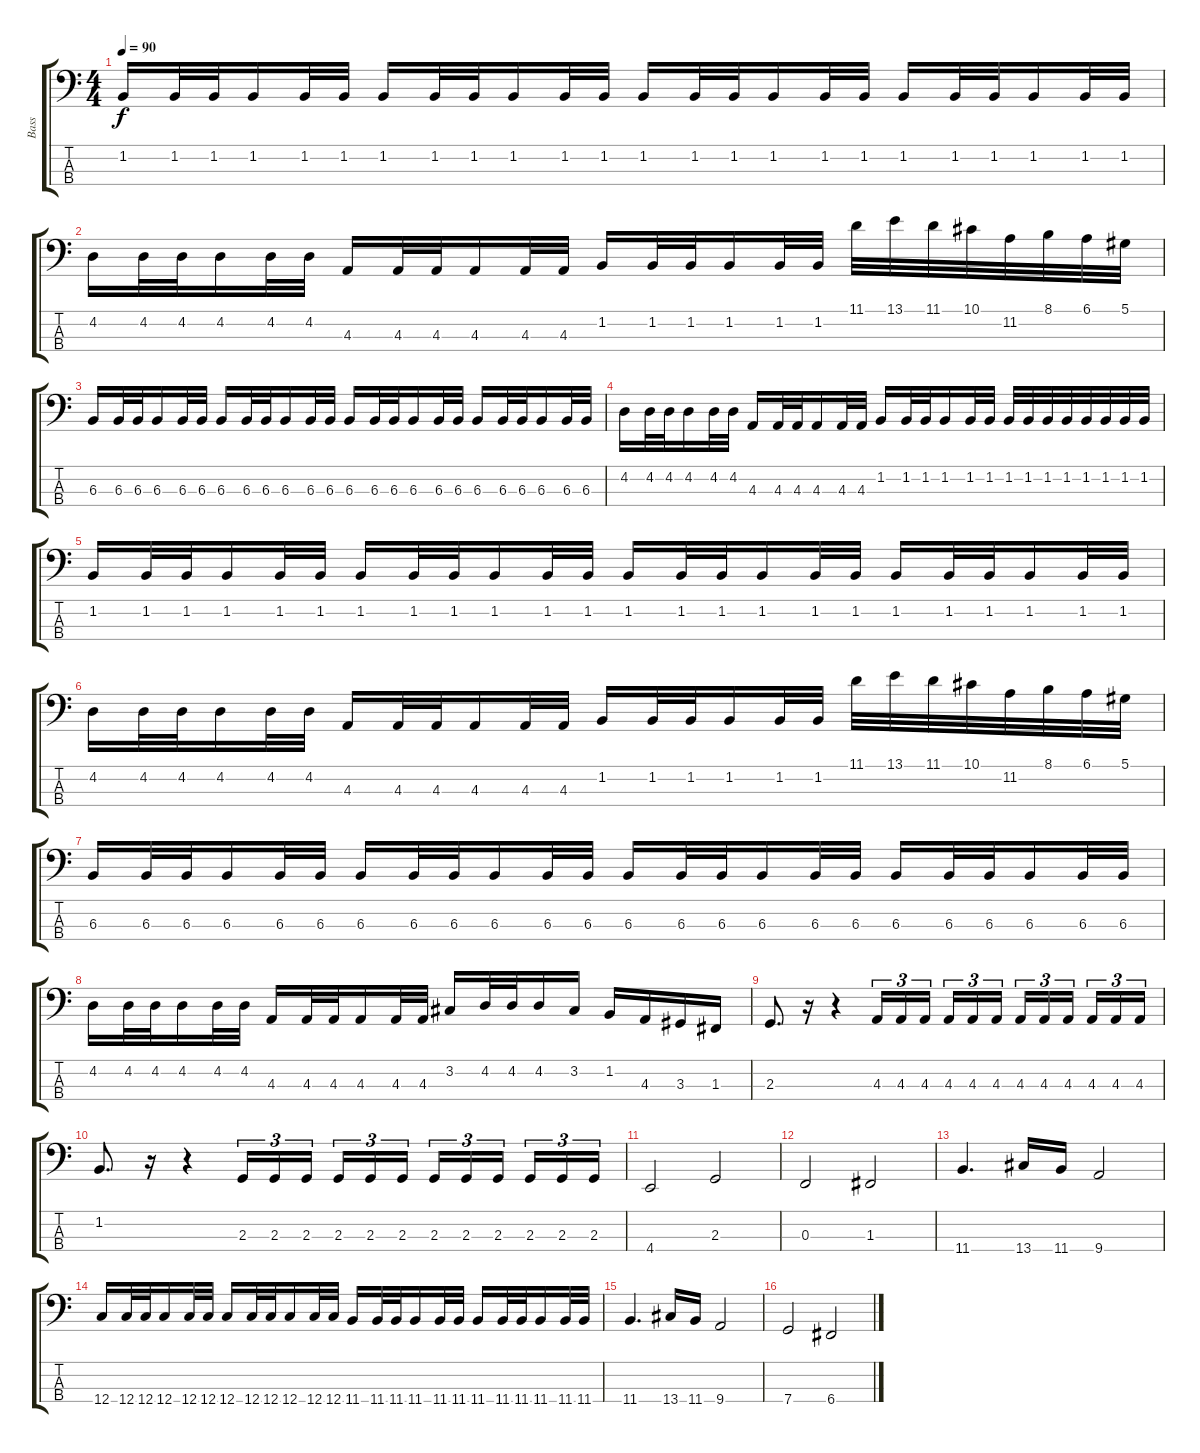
\track ("Bass" "Bass") {instrument electricbassfinger}
\staff {score tabs}
\tuning (Eb2 Bb1 F1 C1) {hide}
\ts (4 4)
\tempo 90
\clef f4
\ks c
1.2.16{dy f} 1.2.32 1.2.32 1.2.16 1.2.32 1.2.32 1.2.16 1.2.32 1.2.32 1.2.16 1.2.32 1.2.32 1.2.16 1.2.32 1.2.32 1.2.16 1.2.32 1.2.32 1.2.16 1.2.32 1.2.32 1.2.16 1.2.32 1.2.32 |
4.2.16 4.2.32 4.2.32 4.2.16 4.2.32 4.2.32 4.3.16 4.3.32 4.3.32 4.3.16 4.3.32 4.3.32 1.2.16 1.2.32 1.2.32 1.2.16 1.2.32 1.2.32 11.1.32 13.1.32 11.1.32 10.1.32 11.2.32 8.1.32 6.1.32 5.1.32 |
6.3.16 6.3.32 6.3.32 6.3.16 6.3.32 6.3.32 6.3.16 6.3.32 6.3.32 6.3.16 6.3.32 6.3.32 6.3.16 6.3.32 6.3.32 6.3.16 6.3.32 6.3.32 6.3.16 6.3.32 6.3.32 6.3.16 6.3.32 6.3.32 |
4.2.16 4.2.32 4.2.32 4.2.16 4.2.32 4.2.32 4.3.16 4.3.32 4.3.32 4.3.16 4.3.32 4.3.32 1.2.16 1.2.32 1.2.32 1.2.16 1.2.32 1.2.32 1.2.32 1.2.32 1.2.32 1.2.32 1.2.32 1.2.32 1.2.32 1.2.32 |
1.2.16 1.2.32 1.2.32 1.2.16 1.2.32 1.2.32 1.2.16 1.2.32 1.2.32 1.2.16 1.2.32 1.2.32 1.2.16 1.2.32 1.2.32 1.2.16 1.2.32 1.2.32 1.2.16 1.2.32 1.2.32 1.2.16 1.2.32 1.2.32 |
4.2.16 4.2.32 4.2.32 4.2.16 4.2.32 4.2.32 4.3.16 4.3.32 4.3.32 4.3.16 4.3.32 4.3.32 1.2.16 1.2.32 1.2.32 1.2.16 1.2.32 1.2.32 11.1.32 13.1.32 11.1.32 10.1.32 11.2.32 8.1.32 6.1.32 5.1.32 |
6.3.16 6.3.32 6.3.32 6.3.16 6.3.32 6.3.32 6.3.16 6.3.32 6.3.32 6.3.16 6.3.32 6.3.32 6.3.16 6.3.32 6.3.32 6.3.16 6.3.32 6.3.32 6.3.16 6.3.32 6.3.32 6.3.16 6.3.32 6.3.32 |
4.2.16 4.2.32 4.2.32 4.2.16 4.2.32 4.2.32 4.3.16 4.3.32 4.3.32 4.3.16 4.3.32 4.3.32 3.2.16 4.2.32 4.2.32 4.2.16 3.2.16 1.2.16 4.3.16 3.3.16 1.3.16 |
2.3.8{d} r.16 r.4 4.3.16{tu (3 2)} 4.3.16{tu (3 2)} 4.3.16{tu (3 2) beam splitsecondary} 4.3.16{tu (3 2)} 4.3.16{tu (3 2)} 4.3.16{tu (3 2)} 4.3.16{tu (3 2)} 4.3.16{tu (3 2)} 4.3.16{tu (3 2) beam splitsecondary} 4.3.16{tu (3 2)} 4.3.16{tu (3 2)} 4.3.16{tu (3 2)} |
1.2.8{d} r.16 r.4 2.3.16{tu (3 2)} 2.3.16{tu (3 2)} 2.3.16{tu (3 2) beam splitsecondary} 2.3.16{tu (3 2)} 2.3.16{tu (3 2)} 2.3.16{tu (3 2)} 2.3.16{tu (3 2)} 2.3.16{tu (3 2)} 2.3.16{tu (3 2) beam splitsecondary} 2.3.16{tu (3 2)} 2.3.16{tu (3 2)} 2.3.16{tu (3 2)} |
4.4.2 2.3.2 |
0.3.2 1.3.2 |
11.4.4{d} 13.4.16 11.4.16 9.4.2 |
12.4.16 12.4.32 12.4.32 12.4.16 12.4.32 12.4.32 12.4.16 12.4.32 12.4.32 12.4.16 12.4.32 12.4.32 11.4.16 11.4.32 11.4.32 11.4.16 11.4.32 11.4.32 11.4.16 11.4.32 11.4.32 11.4.16 11.4.32 11.4.32 |
11.4.4{d} 13.4.16 11.4.16 9.4.2 |
7.4.2 6.4.2
